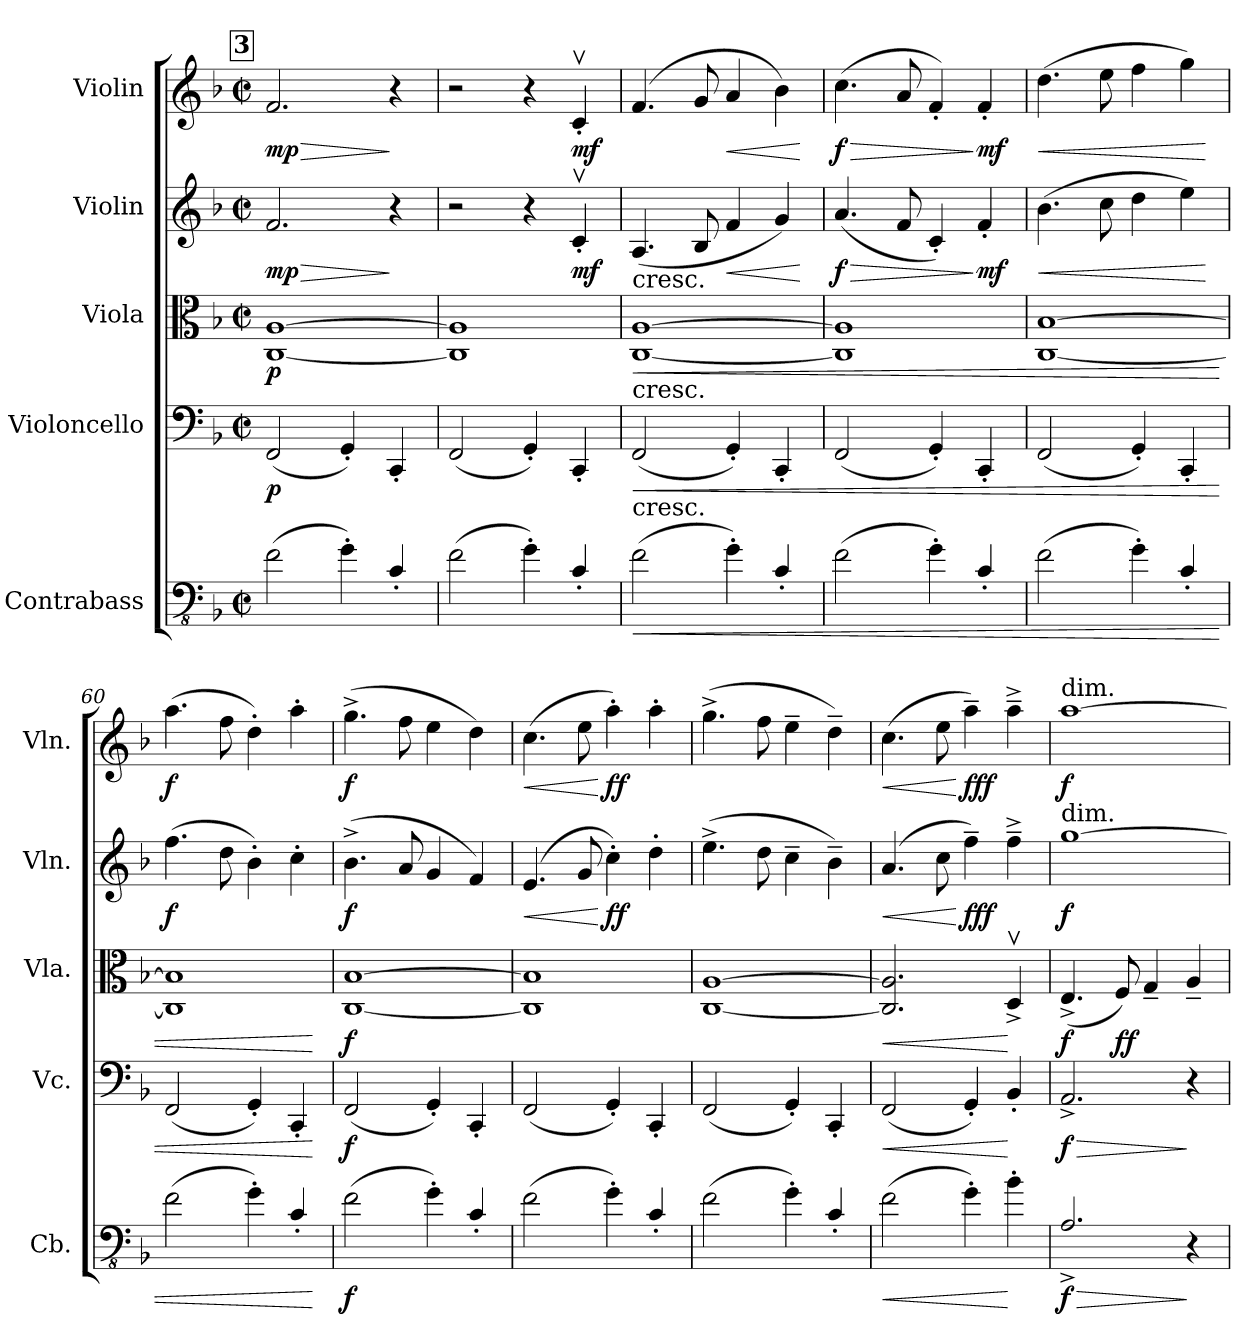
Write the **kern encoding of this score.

**kern	**dynam	**kern	**dynam	**kern	**dynam	**kern	**dynam	**kern	**dynam
*part5	*part5	*part4	*part4	*part3	*part3	*part2	*part2	*part1	*part1
*staff5	*staff5	*staff4	*staff4	*staff3	*staff3	*staff2	*staff2	*staff1	*staff1
*I"Contrabass	*	*I"Violoncello	*	*I"Viola	*	*I"Violin	*	*I"Violin	*
*I'Cb.	*	*I'Vc.	*	*I'Vla.	*	*I'Vln.	*	*I'Vln.	*
*clefFv4	*	*clefF4	*	*clefC3	*	*clefG2	*	*clefG2	*
*ITrd7c12	*	*	*	*	*	*	*	*	*
*k[b-]	*	*k[b-]	*	*k[b-]	*	*k[b-]	*	*k[b-]	*
*M2/2	*	*M2/2	*	*M2/2	*	*M2/2	*	*M2/2	*
*met(c|)	*	*met(c|)	*	*met(c|)	*	*met(c|)	*	*met(c|)	*
!!LO:REH:place=s1:a:B:fs=14:t=3
=55	=55	=55	=55	=55	=55	=55	=55	=55	=55
!	!	!	!LO:DY:b	!	!LO:DY:b	!	!LO:HP:b	!	!LO:HP:b
!	!	!	!	!	!	!	!LO:DY:n=1:b	!	!LO:DY:n=1:b
(2FF\	.	(2FF/	p	[1C [1A	p	2.f/	> mp	2.f/	> mp
4GG'\)	.	4GG'/)	.	.	.	.	.	.	.
4CC'/	.	4CC'/	.	.	.	4r	]	4r	]
=56	=56	=56	=56	=56	=56	=56	=56	=56	=56
(2FF\	.	(2FF/	.	1C] 1A]	.	2r	.	2r	.
4GG'\)	.	4GG'/)	.	.	.	4r	.	4r	.
!	!	!	!	!	!	!	!LO:DY:b	!	!LO:DY:b
4CC'/	.	4CC'/	.	.	.	4cv'/	mf	4cv'/	mf
=57	=57	=57	=57	=57	=57	=57	=57	=57	=57
!	!	!	!	!LO:TX:a:t=cresc.	!	!	!	!	!
!	!	!LO:TX:a:t=cresc.	!	!	!	!	!	!	!
!LO:TX:a:t=cresc.	!	!	!	!	!	!	!	!	!
!	!LO:HP:b	!	!LO:HP:b	!	!LO:HP:b	!	!	!	!
(2FF\	<	(2FF/	<	[1C [1A	<	(4.A/	.	(4.f/	.
.	.	.	.	.	.	8B-/	.	8g/	.
!	!	!	!	!	!	!	!LO:HP:b	!	!LO:HP:b
4GG'\)	.	4GG'/)	.	.	.	4f/	<	4a/	<
4CC'/	.	4CC'/	.	.	.	4g/)	.	4b-\)	.
.	.	.	.	.	.	.	[	.	[
!!LO:PB:g=z
=58	=58	=58	=58	=58	=58	=58	=58	=58	=58
!	!	!	!	!	!	!	!LO:HP:b	!	!LO:HP:b
!	!	!	!	!	!	!	!LO:DY:n=1:b	!	!LO:DY:n=1:b
(2FF\	.	(2FF/	.	1C] 1A]	.	(4.a/	> f	(4.cc\	> f
.	.	.	.	.	.	8f/	.	8a/	.
4GG'\)	.	4GG'/)	.	.	.	4c'/)	.	4f'/)	.
!	!	!	!	!	!	!	!LO:DY:n=2:b	!	!LO:DY:n=2:b
4CC'/	.	4CC'/	.	.	.	4f'/	] mf	4f'/	] mf
=59	=59	=59	=59	=59	=59	=59	=59	=59	=59
!	!	!	!	!	!	!	!LO:HP:b	!	!LO:HP:b
(2FF\	.	(2FF/	.	[1C [1B-	.	(4.b-\	<	(4.dd\	<
.	.	.	.	.	.	8cc\	.	8ee\	.
4GG'\)	.	4GG'/)	.	.	.	4dd\	.	4ff\	.
4CC'/	.	4CC'/	.	.	.	4ee\)	.	4gg\)	.
.	.	.	.	.	.	.	[	.	[
=60	=60	=60	=60	=60	=60	=60	=60	=60	=60
!	!	!	!	!	!	!	!LO:DY:b	!	!LO:DY:b
(2FF\	.	(2FF/	.	1C] 1B-]	.	(4.ff\	f	(4.aa\	f
.	.	.	.	.	.	8dd\	.	8ff\	.
4GG'\)	.	4GG'/)	.	.	.	4b-'\)	.	4dd'\)	.
4CC'/	.	4CC'/	.	.	.	4cc'\	.	4aa'\	.
.	[	.	[	.	[	.	.	.	.
=61	=61	=61	=61	=61	=61	=61	=61	=61	=61
!	!LO:DY:b	!	!LO:DY:b	!	!LO:DY:b	!	!LO:DY:b	!	!LO:DY:b
(2FF\	f	(2FF/	f	[1C [1B-	f	(4.b-^\	f	(4.gg^\	f
.	.	.	.	.	.	8a/	.	8ff\	.
4GG'\)	.	4GG'/)	.	.	.	4g/	.	4ee\	.
4CC'/	.	4CC'/	.	.	.	4f/)	.	4dd\)	.
=62	=62	=62	=62	=62	=62	=62	=62	=62	=62
!	!	!	!	!	!	!	!LO:HP:b	!	!LO:HP:b
(2FF\	.	(2FF/	.	1C] 1B-]	.	(4.e/	<	(4.cc\	<
.	.	.	.	.	.	8g/	.	8ee\	.
!	!	!	!	!	!	!	!LO:DY:n=1:b	!	!LO:DY:n=1:b
4GG'\)	.	4GG'/)	.	.	.	4cc'\)	[ ff	4aa'\)	[ ff
4CC'/	.	4CC'/	.	.	.	4dd'\	.	4aa'\	.
=63	=63	=63	=63	=63	=63	=63	=63	=63	=63
(2FF\	.	(2FF/	.	[1C [1A	.	(4.ee^\	.	(4.gg^\	.
.	.	.	.	.	.	8dd\	.	8ff\	.
4GG'\)	.	4GG'/)	.	.	.	4cc~\	.	4ee~\	.
4CC'/	.	4CC'/	.	.	.	4b-~\)	.	4dd~\)	.
=64	=64	=64	=64	=64	=64	=64	=64	=64	=64
!	!LO:HP:b	!	!LO:HP:b	!	!LO:HP:b	!	!LO:HP:b	!	!LO:HP:b
(2FF\	<	(2FF/	<	2.C/] 2.A/]	<	(4.a/	<	(4.cc\	<
.	.	.	.	.	.	8cc\	.	8ee\	.
!	!	!	!	!	!	!	!LO:DY:n=1:b	!	!LO:DY:n=1:b
4GG'\)	.	4GG'/)	.	.	.	4ff~\)	[ fff	4aa~\)	[ fff
4BB-'\	[	4BB-'/	[	4Dv^/	[	4ff~^\	.	4aa~^\	.
!!LO:LB:g=z
=65	=65	=65	=65	=65	=65	=65	=65	=65	=65
!	!	!	!	!	!	!	!	!LO:TX:a:t=dim.	!
!	!	!	!	!	!	!LO:TX:a:t=dim.	!	!	!
!	!LO:HP:b	!	!LO:HP:b	!	!	!	!	!	!
!	!LO:DY:n=1:b	!	!LO:DY:n=1:b	!	!LO:DY:b	!	!LO:DY:b	!	!LO:DY:b
2.AAA^/	> f	2.AA^/	> f	(4.E^/	f	[1gg	f	[1aa	f
!	!	!	!	!	!LO:DY:b	!	!	!	!
.	.	.	.	8F/)	ff	.	.	.	.
.	.	.	.	4G~/	.	.	.	.	.
4r	]	4r	]	4A~/	.	.	.	.	.
=	=	=	=	=	=	=	=	=	=
*-	*-	*-	*-	*-	*-	*-	*-	*-	*-
